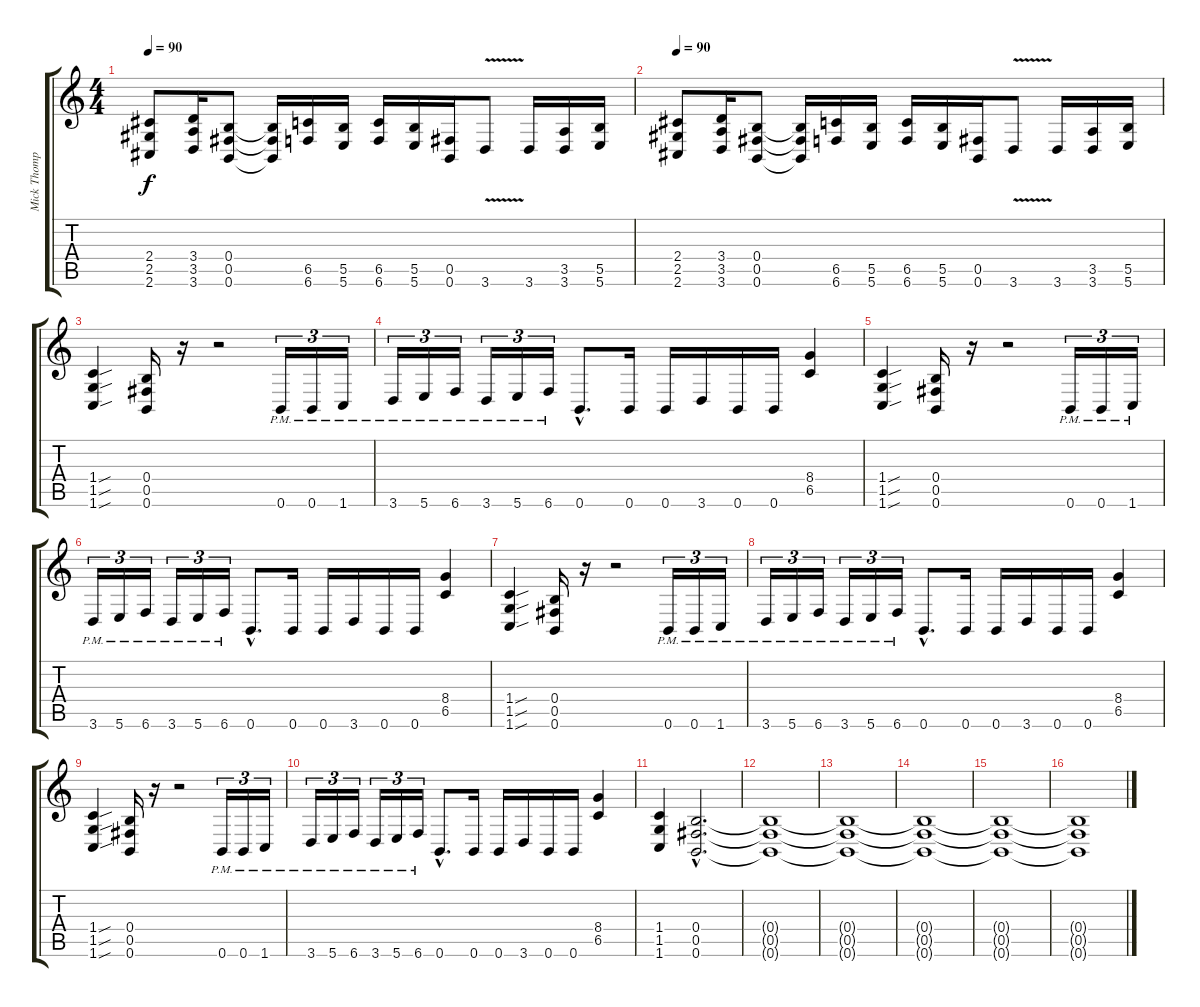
\track ("Mick Thompson #7" "Mick Thomp") {instrument distortionguitar}
\staff {score tabs}
\tuning (Db4 Ab3 E3 B2 Gb2 B1) {hide}
\ts (4 4)
\tempo 90
\clef g2
\ks c
(2.4 2.5 2.6).8{dy f} (3.4 3.5 3.6).16 (0.4 0.5 0.6).8 (0.4{t} 0.5{t} 0.6{t}).16 (6.5 6.6).16 (5.5 5.6).16 (6.5 6.6).16 (5.5 5.6).16 (0.5 0.6).16 3.6{v}.8 3.6.16 (3.5 3.6).16 (5.5 5.6).16 |
\tempo 90
(2.4 2.5 2.6).8 (3.4 3.5 3.6).16 (0.4 0.5 0.6).8 (0.4{t} 0.5{t} 0.6{t}).16 (6.5 6.6).16 (5.5 5.6).16 (6.5 6.6).16 (5.5 5.6).16 (0.5 0.6).16 3.6{v}.8 3.6.16 (3.5 3.6).16 (5.5 5.6).16 |
(1.4{sou} 1.5{sou} 1.6{sou}).4 (0.4 0.5 0.6).16 r.16 r.2 0.6{pm}.16{tu (3 2)} 0.6{pm}.16{tu (3 2)} 1.6{pm}.16{tu (3 2)} |
3.6{pm}.16{tu (3 2)} 5.6{pm}.16{tu (3 2)} 6.6{pm}.16{tu (3 2)} 3.6{pm}.16{tu (3 2)} 5.6{pm}.16{tu (3 2)} 6.6{pm}.16{tu (3 2)} 0.6{hac}.8{d} 0.6.16 0.6.16 3.6.16 0.6.16 0.6.16 (8.4 6.5).4 |
(1.4{sou} 1.5{sou} 1.6{sou}).4 (0.4 0.5 0.6).16 r.16 r.2 0.6{pm}.16{tu (3 2)} 0.6{pm}.16{tu (3 2)} 1.6{pm}.16{tu (3 2)} |
3.6{pm}.16{tu (3 2)} 5.6{pm}.16{tu (3 2)} 6.6{pm}.16{tu (3 2)} 3.6{pm}.16{tu (3 2)} 5.6{pm}.16{tu (3 2)} 6.6{pm}.16{tu (3 2)} 0.6{hac}.8{d} 0.6.16 0.6.16 3.6.16 0.6.16 0.6.16 (8.4 6.5).4 |
(1.4{sou} 1.5{sou} 1.6{sou}).4 (0.4 0.5 0.6).16 r.16 r.2 0.6{pm}.16{tu (3 2)} 0.6{pm}.16{tu (3 2)} 1.6{pm}.16{tu (3 2)} |
3.6{pm}.16{tu (3 2)} 5.6{pm}.16{tu (3 2)} 6.6{pm}.16{tu (3 2)} 3.6{pm}.16{tu (3 2)} 5.6{pm}.16{tu (3 2)} 6.6{pm}.16{tu (3 2)} 0.6{hac}.8{d} 0.6.16 0.6.16 3.6.16 0.6.16 0.6.16 (8.4 6.5).4 |
(1.4{sou} 1.5{sou} 1.6{sou}).4 (0.4 0.5 0.6).16 r.16 r.2 0.6{pm}.16{tu (3 2)} 0.6{pm}.16{tu (3 2)} 1.6{pm}.16{tu (3 2)} |
3.6{pm}.16{tu (3 2)} 5.6{pm}.16{tu (3 2)} 6.6{pm}.16{tu (3 2)} 3.6{pm}.16{tu (3 2)} 5.6{pm}.16{tu (3 2)} 6.6{pm}.16{tu (3 2)} 0.6{hac}.8{d} 0.6.16 0.6.16 3.6.16 0.6.16 0.6.16 (8.4 6.5).4 |
(1.4 1.5 1.6).4 (0.4{hac} 0.5{hac} 0.6{hac}).2{d} |
(0.4{t} 0.5{t} 0.6{t}).1 |
(0.4{t} 0.5{t} 0.6{t}).1 |
(0.4{t} 0.5{t} 0.6{t}).1 |
(0.4{t} 0.5{t} 0.6{t}).1 |
(0.4{t} 0.5{t} 0.6{t}).1
